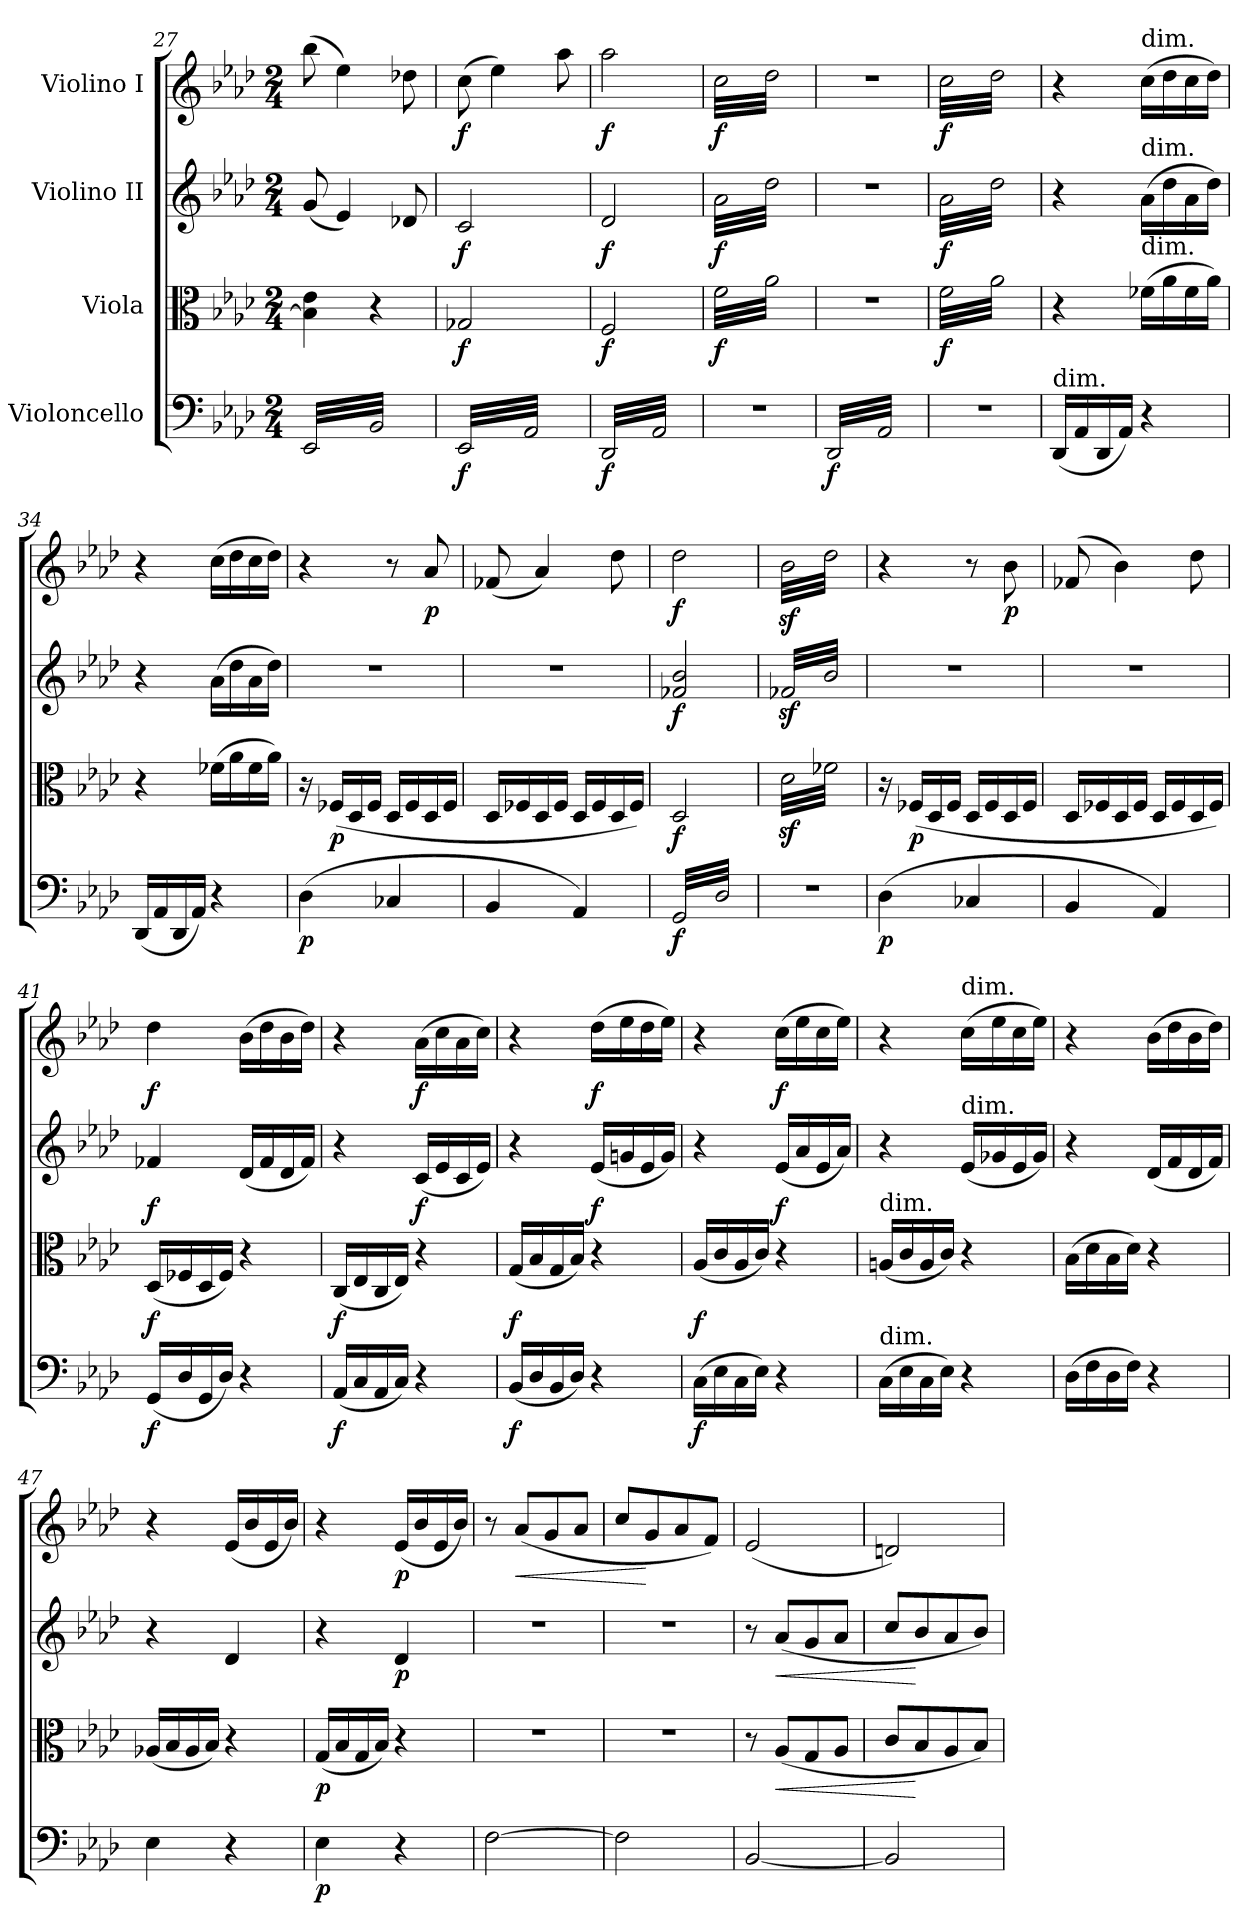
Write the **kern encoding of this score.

**kern	**dynam	**kern	**dynam	**kern	**dynam	**kern	**dynam
*part4	*part4	*part3	*part3	*part2	*part2	*part1	*part1
*staff4	*staff4	*staff3	*staff3	*staff2	*staff2	*staff1	*staff1
*I"Violoncello	*	*I"Viola	*	*I"Violino II	*	*I"Violino I	*
*clefF4	*	*clefC3	*	*clefG2	*	*clefG2	*
*k[b-e-a-d-]	*	*k[b-e-a-d-]	*	*k[b-e-a-d-]	*	*k[b-e-a-d-]	*
*M2/4	*	*M2/4	*	*M2/4	*	*M2/4	*
=27	=27	=27	=27	=27	=27	=27	=27
*tremolo	*	*	*	*	*	*	*
(32EE-/LLL	.	4B-\] 4e-\	.	(8g/	.	(8bb-\	.
32BB-/)	.	.	.	.	.	.	.
32EE-/	.	.	.	.	.	.	.
32BB-/)	.	.	.	.	.	.	.
32EE-/	.	.	.	4e-/)	.	4ee-\)	.
32BB-/)	.	.	.	.	.	.	.
32EE-/	.	.	.	.	.	.	.
32BB-/)	.	.	.	.	.	.	.
32EE-/	.	4r	.	.	.	.	.
32BB-/)	.	.	.	.	.	.	.
32EE-/	.	.	.	.	.	.	.
32BB-/)	.	.	.	.	.	.	.
32EE-/	.	.	.	8d-X/	.	8dd-X\	.
32BB-/)	.	.	.	.	.	.	.
32EE-/	.	.	.	.	.	.	.
32BB-/)JJJ	.	.	.	.	.	.	.
=28	=28	=28	=28	=28	=28	=28	=28
!	!LO:DY:b	!	!LO:DY:b	!	!LO:DY:b	!	!LO:DY:b
(32EE-/LLL	f	2G-X/	f	2c/	f	(8cc\	f
32AA-/)	.	.	.	.	.	.	.
32EE-/	.	.	.	.	.	.	.
32AA-/)	.	.	.	.	.	.	.
32EE-/	.	.	.	.	.	4ee-\)	.
32AA-/)	.	.	.	.	.	.	.
32EE-/	.	.	.	.	.	.	.
32AA-/)	.	.	.	.	.	.	.
32EE-/	.	.	.	.	.	.	.
32AA-/)	.	.	.	.	.	.	.
32EE-/	.	.	.	.	.	.	.
32AA-/)	.	.	.	.	.	.	.
32EE-/	.	.	.	.	.	8aa-\	.
32AA-/)	.	.	.	.	.	.	.
32EE-/	.	.	.	.	.	.	.
32AA-/)JJJ	.	.	.	.	.	.	.
=29	=29	=29	=29	=29	=29	=29	=29
!	!LO:DY:b	!	!LO:DY:b	!	!LO:DY:b	!	!LO:DY:b
(32DD-/LLL	f	2F/	f	2d-/	f	2aa-\	f
32AA-/)	.	.	.	.	.	.	.
32DD-/	.	.	.	.	.	.	.
32AA-/)	.	.	.	.	.	.	.
32DD-/	.	.	.	.	.	.	.
32AA-/)	.	.	.	.	.	.	.
32DD-/	.	.	.	.	.	.	.
32AA-/)	.	.	.	.	.	.	.
32DD-/	.	.	.	.	.	.	.
32AA-/)	.	.	.	.	.	.	.
32DD-/	.	.	.	.	.	.	.
32AA-/)	.	.	.	.	.	.	.
32DD-/	.	.	.	.	.	.	.
32AA-/)	.	.	.	.	.	.	.
32DD-/	.	.	.	.	.	.	.
32AA-/)JJJ	.	.	.	.	.	.	.
=30	=30	=30	=30	=30	=30	=30	=30
!	!	!	!LO:DY:b	!	!LO:DY:b	!	!LO:DY:b
*	*	*tremolo	*	*	*	*	*
*	*	*	*	*tremolo	*	*	*
*	*	*	*	*	*	*tremolo	*
2r	.	(32f\LLL	f	(32a-\LLL	f	(32cc\LLL	f
.	.	32a-\)	.	32dd-\)	.	32dd-\)	.
.	.	32f\	.	32a-\	.	32cc\	.
.	.	32a-\)	.	32dd-\)	.	32dd-\)	.
.	.	32f\	.	32a-\	.	32cc\	.
.	.	32a-\)	.	32dd-\)	.	32dd-\)	.
.	.	32f\	.	32a-\	.	32cc\	.
.	.	32a-\)	.	32dd-\)	.	32dd-\)	.
.	.	32f\	.	32a-\	.	32cc\	.
.	.	32a-\)	.	32dd-\)	.	32dd-\)	.
.	.	32f\	.	32a-\	.	32cc\	.
.	.	32a-\)	.	32dd-\)	.	32dd-\)	.
.	.	32f\	.	32a-\	.	32cc\	.
.	.	32a-\)	.	32dd-\)	.	32dd-\)	.
.	.	32f\	.	32a-\	.	32cc\	.
.	.	32a-\)JJJ	.	32dd-\)JJJ	.	32dd-\)JJJ	.
=31	=31	=31	=31	=31	=31	=31	=31
!	!LO:DY:b	!	!	!	!	!	!
(32DD-/LLL	f	2r	.	2r	.	2r	.
32AA-/)	.	.	.	.	.	.	.
32DD-/	.	.	.	.	.	.	.
32AA-/)	.	.	.	.	.	.	.
32DD-/	.	.	.	.	.	.	.
32AA-/)	.	.	.	.	.	.	.
32DD-/	.	.	.	.	.	.	.
32AA-/)	.	.	.	.	.	.	.
32DD-/	.	.	.	.	.	.	.
32AA-/)	.	.	.	.	.	.	.
32DD-/	.	.	.	.	.	.	.
32AA-/)	.	.	.	.	.	.	.
32DD-/	.	.	.	.	.	.	.
32AA-/)	.	.	.	.	.	.	.
32DD-/	.	.	.	.	.	.	.
32AA-/)JJJ	.	.	.	.	.	.	.
*Xtremolo	*	*	*	*	*	*	*
=32	=32	=32	=32	=32	=32	=32	=32
!	!	!	!LO:DY:b	!	!LO:DY:b	!	!LO:DY:b
2r	.	(32f\LLL	f	(32a-\LLL	f	(32cc\LLL	f
.	.	32a-\)	.	32dd-\)	.	32dd-\)	.
.	.	32f\	.	32a-\	.	32cc\	.
.	.	32a-\)	.	32dd-\)	.	32dd-\)	.
.	.	32f\	.	32a-\	.	32cc\	.
.	.	32a-\)	.	32dd-\)	.	32dd-\)	.
.	.	32f\	.	32a-\	.	32cc\	.
.	.	32a-\)	.	32dd-\)	.	32dd-\)	.
.	.	32f\	.	32a-\	.	32cc\	.
.	.	32a-\)	.	32dd-\)	.	32dd-\)	.
.	.	32f\	.	32a-\	.	32cc\	.
.	.	32a-\)	.	32dd-\)	.	32dd-\)	.
.	.	32f\	.	32a-\	.	32cc\	.
.	.	32a-\)	.	32dd-\)	.	32dd-\)	.
.	.	32f\	.	32a-\	.	32cc\	.
.	.	32a-\)JJJ	.	32dd-\)JJJ	.	32dd-\)JJJ	.
*	*	*	*	*	*	*Xtremolo	*
*	*	*	*	*Xtremolo	*	*	*
*	*	*Xtremolo	*	*	*	*	*
=33	=33	=33	=33	=33	=33	=33	=33
!LO:TX:a:t=dim.	!	!	!	!	!	!	!
(16DD-/LL	.	4r	.	4r	.	4r	.
.	.	.	.	.	.	.	.
16AA-/	.	.	.	.	.	.	.
.	.	.	.	.	.	.	.
16DD-/	.	.	.	.	.	.	.
.	.	.	.	.	.	.	.
16AA-/JJ)	.	.	.	.	.	.	.
.	.	.	.	.	.	.	.
!	!	!	!	!	!	!LO:TX:a:t=dim.	!
!	!	!	!	!LO:TX:a:t=dim.	!	!	!
!	!	!LO:TX:a:t=dim.	!	!	!	!	!
4r	.	(16f-X\LL	.	(16a-\LL	.	(16cc\LL	.
.	.	16a-\	.	16dd-\	.	16dd-\	.
.	.	16f-\	.	16a-\	.	16cc\	.
.	.	16a-\JJ)	.	16dd-\JJ)	.	16dd-\JJ)	.
!!LO:LB:g=z
=34	=34	=34	=34	=34	=34	=34	=34
(16DD-/LL	.	4r	.	4r	.	4r	.
16AA-/	.	.	.	.	.	.	.
16DD-/	.	.	.	.	.	.	.
16AA-/JJ)	.	.	.	.	.	.	.
4r	.	(16f-X\LL	.	(16a-\LL	.	(16cc\LL	.
.	.	16a-\	.	16dd-\	.	16dd-\	.
.	.	16f-\	.	16a-\	.	16cc\	.
.	.	16a-\JJ)	.	16dd-\JJ)	.	16dd-\JJ)	.
=35	=35	=35	=35	=35	=35	=35	=35
!	!LO:DY:b	!	!	!	!	!	!
(4D-\	p	16r	.	2r	.	4r	.
!	!	!	!LO:DY:b	!	!	!	!
.	.	(16F-X/LL	p	.	.	.	.
.	.	16D-/	.	.	.	.	.
.	.	16F-/JJ	.	.	.	.	.
4C-X/	.	16D-/LL	.	.	.	8r	.
.	.	16F-/	.	.	.	.	.
!	!	!	!	!	!	!	!LO:DY:b
.	.	16D-/	.	.	.	8a-/	p
.	.	16F-/JJ	.	.	.	.	.
=36	=36	=36	=36	=36	=36	=36	=36
4BB-/	.	16D-/LL	.	2r	.	(8f-X/	.
.	.	16F-X/	.	.	.	.	.
.	.	16D-/	.	.	.	4a-/)	.
.	.	16F-/JJ	.	.	.	.	.
4AA-/)	.	16D-/LL	.	.	.	.	.
.	.	16F-/	.	.	.	.	.
.	.	16D-/	.	.	.	8dd-\	.
.	.	16F-/JJ)	.	.	.	.	.
=37	=37	=37	=37	=37	=37	=37	=37
!	!LO:DY:b	!	!LO:DY:b	!	!LO:DY:b	!	!LO:DY:b
*tremolo	*	*	*	*	*	*	*
(32GG/LLL	f	2D-/	f	2f-X/ 2b-/	f	2dd-\	f
32D-/)	.	.	.	.	.	.	.
32GG/	.	.	.	.	.	.	.
32D-/)	.	.	.	.	.	.	.
32GG/	.	.	.	.	.	.	.
32D-/)	.	.	.	.	.	.	.
32GG/	.	.	.	.	.	.	.
32D-/)	.	.	.	.	.	.	.
32GG/	.	.	.	.	.	.	.
32D-/)	.	.	.	.	.	.	.
32GG/	.	.	.	.	.	.	.
32D-/)	.	.	.	.	.	.	.
32GG/	.	.	.	.	.	.	.
32D-/)	.	.	.	.	.	.	.
32GG/	.	.	.	.	.	.	.
32D-/)JJJ	.	.	.	.	.	.	.
*Xtremolo	*	*	*	*	*	*	*
=38	=38	=38	=38	=38	=38	=38	=38
*	*	*tremolo	*	*	*	*	*
*	*	*	*	*tremolo	*	*	*
*	*	*	*	*	*	*tremolo	*
2r	.	(32d-z<\LLL	.	(32f-Xz</LLL	.	(32b-z<\LLL	.
.	.	32f-X\)	.	32b-/)	.	32dd-\)	.
.	.	32d-z<\	.	32f-Xz</	.	32b-z<\	.
.	.	32f-X\)	.	32b-/)	.	32dd-\)	.
.	.	32d-z<\	.	32f-Xz</	.	32b-z<\	.
.	.	32f-X\)	.	32b-/)	.	32dd-\)	.
.	.	32d-z<\	.	32f-Xz</	.	32b-z<\	.
.	.	32f-X\)	.	32b-/)	.	32dd-\)	.
.	.	32d-z<\	.	32f-Xz</	.	32b-z<\	.
.	.	32f-X\)	.	32b-/)	.	32dd-\)	.
.	.	32d-z<\	.	32f-Xz</	.	32b-z<\	.
.	.	32f-X\)	.	32b-/)	.	32dd-\)	.
.	.	32d-z<\	.	32f-Xz</	.	32b-z<\	.
.	.	32f-X\)	.	32b-/)	.	32dd-\)	.
.	.	32d-z<\	.	32f-Xz</	.	32b-z<\	.
.	.	32f-X\)JJJ	.	32b-/)JJJ	.	32dd-\)JJJ	.
*	*	*	*	*	*	*Xtremolo	*
*	*	*	*	*Xtremolo	*	*	*
*	*	*Xtremolo	*	*	*	*	*
=39	=39	=39	=39	=39	=39	=39	=39
!	!LO:DY:b	!	!	!	!	!	!
(4D-\	p	16r	.	2r	.	4r	.
.	.	.	.	.	.	.	.
!	!	!	!LO:DY:b	!	!	!	!
.	.	(16F-X/LL	p	.	.	.	.
.	.	.	.	.	.	.	.
.	.	16D-/	.	.	.	.	.
.	.	.	.	.	.	.	.
.	.	16F-/JJ	.	.	.	.	.
.	.	.	.	.	.	.	.
4C-X/	.	16D-/LL	.	.	.	8r	.
.	.	16F-/	.	.	.	.	.
!	!	!	!	!	!	!	!LO:DY:b
.	.	16D-/	.	.	.	8b-\	p
.	.	16F-/JJ	.	.	.	.	.
!!LO:LB:g=z
=40	=40	=40	=40	=40	=40	=40	=40
4BB-/	.	16D-/LL	.	2r	.	(>8f-X/	.
.	.	16F-X/	.	.	.	.	.
.	.	16D-/	.	.	.	4b-\)	.
.	.	16F-/JJ	.	.	.	.	.
4AA-/)	.	16D-/LL	.	.	.	.	.
.	.	16F-/	.	.	.	.	.
.	.	16D-/	.	.	.	8dd-\	.
.	.	16F-/JJ)	.	.	.	.	.
=41	=41	=41	=41	=41	=41	=41	=41
!	!LO:DY:b	!	!LO:DY:b	!	!LO:DY:b	!	!LO:DY:b
(16GG/LL	f	(16D-/LL	f	4f-X/	f	4dd-\	f
16D-/	.	16F-X/	.	.	.	.	.
16GG/	.	16D-/	.	.	.	.	.
16D-/JJ)	.	16F-/JJ)	.	.	.	.	.
4r	.	4r	.	(16d-/LL	.	(16b-\LL	.
.	.	.	.	16f-/	.	16dd-\	.
.	.	.	.	16d-/	.	16b-\	.
.	.	.	.	16f-/JJ)	.	16dd-\JJ)	.
=42	=42	=42	=42	=42	=42	=42	=42
!	!LO:DY:b	!	!LO:DY:b	!	!	!	!
(16AA-/LL	f	(16C/LL	f	4r	.	4r	.
16C/	.	16E-/	.	.	.	.	.
16AA-/	.	16C/	.	.	.	.	.
16C/JJ)	.	16E-/JJ)	.	.	.	.	.
!	!	!	!	!	!LO:DY:b	!	!LO:DY:b
4r	.	4r	.	(16c/LL	f	(16a-\LL	f
.	.	.	.	16e-/	.	16cc\	.
.	.	.	.	16c/	.	16a-\	.
.	.	.	.	16e-/JJ)	.	16cc\JJ)	.
=43	=43	=43	=43	=43	=43	=43	=43
!	!LO:DY:b	!	!LO:DY:b	!	!	!	!
(16BB-/LL	f	(16G/LL	f	4r	.	4r	.
16D-/	.	16B-/	.	.	.	.	.
16BB-/	.	16G/	.	.	.	.	.
16D-/JJ)	.	16B-/JJ)	.	.	.	.	.
!	!	!	!	!	!LO:DY:b	!	!LO:DY:b
4r	.	4r	.	(16e-/LL	f	(16dd-\LL	f
.	.	.	.	16gn/	.	16ee-\	.
.	.	.	.	16e-/	.	16dd-\	.
.	.	.	.	16g/JJ)	.	16ee-\JJ)	.
=44	=44	=44	=44	=44	=44	=44	=44
!	!LO:DY:b	!	!LO:DY:b	!	!	!	!
(16C\LL	f	(16A-/LL	f	4r	.	4r	.
16E-\	.	16c/	.	.	.	.	.
16C\	.	16A-/	.	.	.	.	.
16E-\JJ)	.	16c/JJ)	.	.	.	.	.
!	!	!	!	!	!LO:DY:b	!	!LO:DY:b
4r	.	4r	.	(16e-/LL	f	(16cc\LL	f
.	.	.	.	16a-/	.	16ee-\	.
.	.	.	.	16e-/	.	16cc\	.
.	.	.	.	16a-/JJ)	.	16ee-\JJ)	.
!!LO:PB:g=z
=45	=45	=45	=45	=45	=45	=45	=45
!	!	!LO:TX:a:t=dim.	!	!	!	!	!
!LO:TX:a:t=dim.	!	!	!	!	!	!	!
(16C\LL	.	(16An/LL	.	4r	.	4r	.
16E-\	.	16c/	.	.	.	.	.
16C\	.	16A/	.	.	.	.	.
16E-\JJ)	.	16c/JJ)	.	.	.	.	.
!	!	!	!	!	!	!LO:TX:a:t=dim.	!
!	!	!	!	!LO:TX:a:t=dim.	!	!	!
4r	.	4r	.	(16e-/LL	.	(16cc\LL	.
.	.	.	.	16g-X/	.	16ee-\	.
.	.	.	.	16e-/	.	16cc\	.
.	.	.	.	16g-/JJ)	.	16ee-\JJ)	.
=46	=46	=46	=46	=46	=46	=46	=46
(16D-\LL	.	(16B-\LL	.	4r	.	4r	.
16F\	.	16d-\	.	.	.	.	.
16D-\	.	16B-\	.	.	.	.	.
16F\JJ)	.	16d-\JJ)	.	.	.	.	.
4r	.	4r	.	(16d-/LL	.	(16b-\LL	.
.	.	.	.	16f/	.	16dd-\	.
.	.	.	.	16d-/	.	16b-\	.
.	.	.	.	16f/JJ)	.	16dd-\JJ)	.
=47	=47	=47	=47	=47	=47	=47	=47
4E-\	.	(16A-X/LL	.	4r	.	4r	.
.	.	16B-/	.	.	.	.	.
.	.	16A-/	.	.	.	.	.
.	.	16B-/JJ)	.	.	.	.	.
4r	.	4r	.	4d-/	.	(16e-/LL	.
.	.	.	.	.	.	16b-/	.
.	.	.	.	.	.	16e-/	.
.	.	.	.	.	.	16b-/JJ)	.
=48	=48	=48	=48	=48	=48	=48	=48
!	!LO:DY:b	!	!LO:DY:b	!	!	!	!
4E-\	p	(16G/LL	p	4r	.	4r	.
.	.	16B-/	.	.	.	.	.
.	.	16G/	.	.	.	.	.
.	.	16B-/JJ)	.	.	.	.	.
!	!	!	!	!	!LO:DY:b	!	!LO:DY:b
4r	.	4r	.	4d-/	p	(16e-/LL	p
.	.	.	.	.	.	16b-/	.
.	.	.	.	.	.	16e-/	.
.	.	.	.	.	.	16b-/JJ)	.
=49	=49	=49	=49	=49	=49	=49	=49
[2F\	.	2r	.	2r	.	8r	.
!	!	!	!	!	!	!	!LO:HP:b
.	.	.	.	.	.	(8a-/L	<
.	.	.	.	.	.	8g/	.
.	.	.	.	.	.	8a-/J	.
=50	=50	=50	=50	=50	=50	=50	=50
2F\]	.	2r	.	2r	.	8cc/L	.
.	.	.	.	.	.	8g/	[
.	.	.	.	.	.	8a-/	.
.	.	.	.	.	.	8f/J)	.
!!LO:LB:g=z
=51	=51	=51	=51	=51	=51	=51	=51
[2BB-/	.	8r	.	8r	.	(2e-/	.
!	!	!	!LO:HP:b	!	!LO:HP:b	!	!
.	.	(8A-/L	<	(8a-/L	<	.	.
.	.	8G/	.	8g/	.	.	.
.	.	8A-/J	.	8a-/J	.	.	.
=52	=52	=52	=52	=52	=52	=52	=52
2BB-/]	.	8c/L	.	8cc/L	.	2dn/)	.
.	.	8B-/	[	8b-/	[	.	.
.	.	8A-/	.	8a-/	.	.	.
.	.	8B-/J)	.	8b-/J)	.	.	.
=	=	=	=	=	=	=	=
*-	*-	*-	*-	*-	*-	*-	*-
